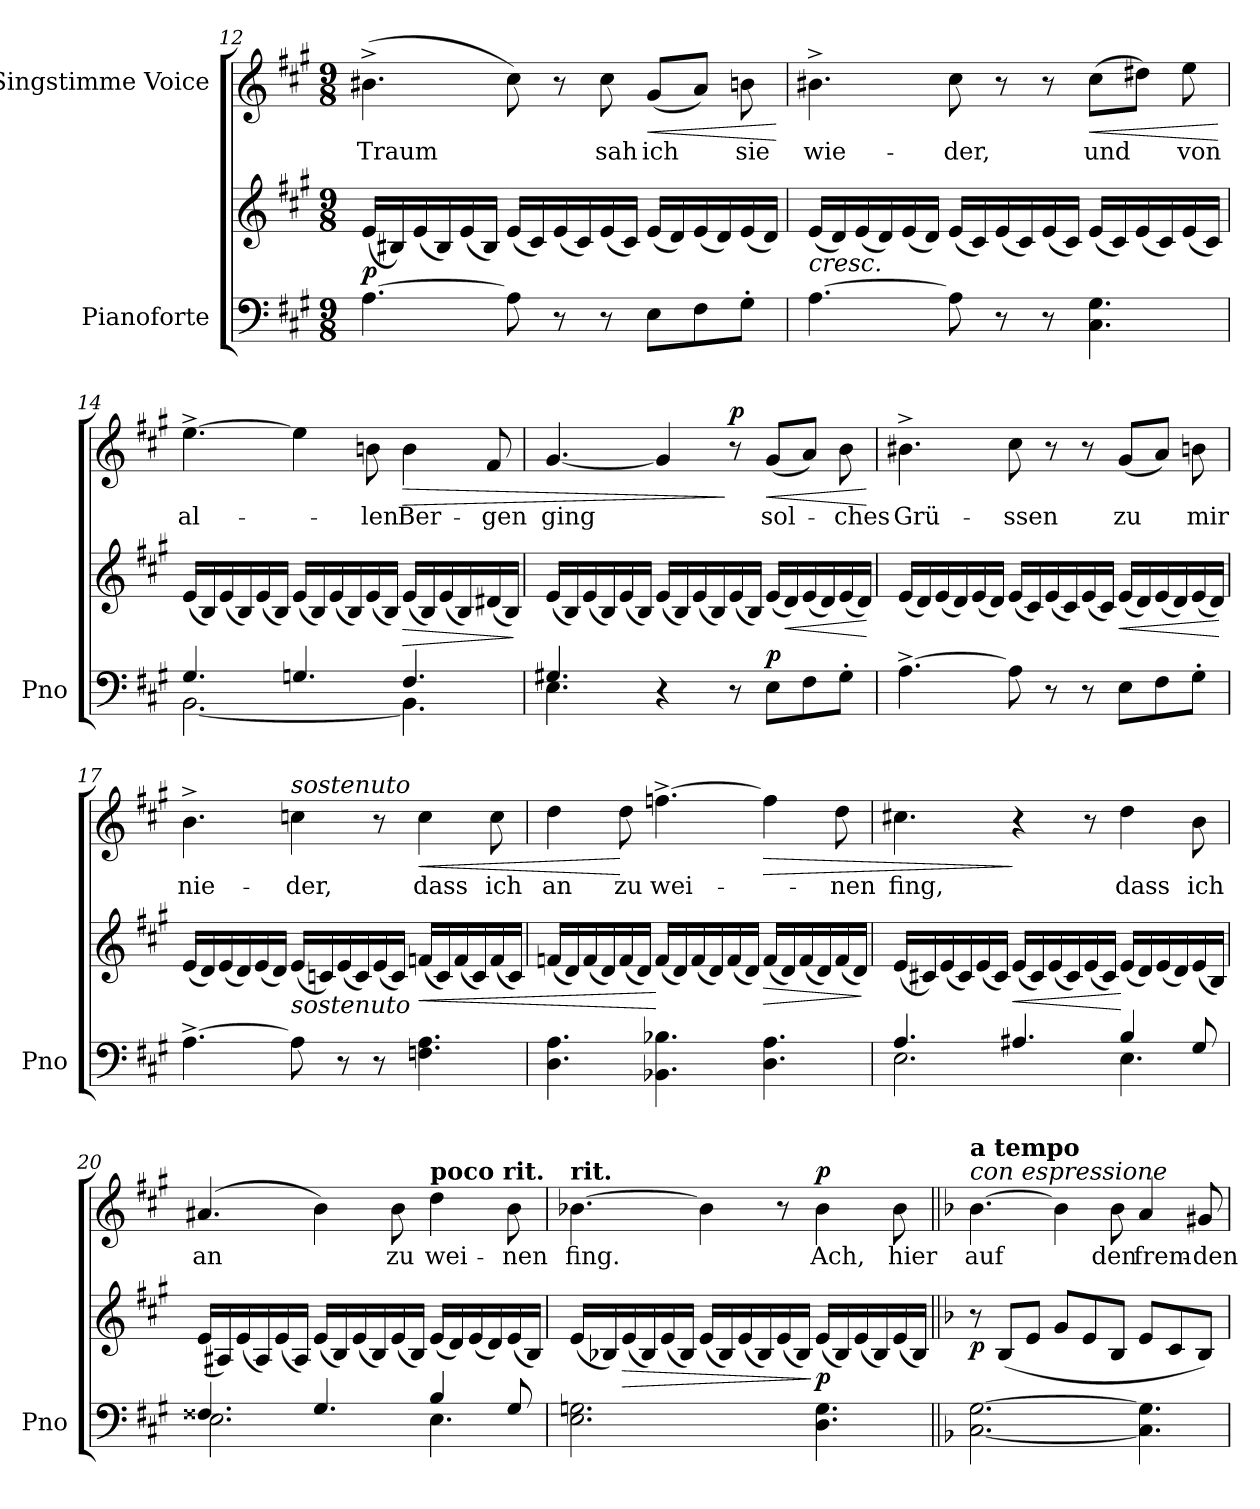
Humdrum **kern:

**kern	**kern	**dynam	**kern	**text	**dynam
*part2	*part2	*part2	*part1	*part1	*part1
*staff3	*staff2	*staff2/3	*staff1	*staff1	*staff1
*I"Pianoforte	*	*	*I"Singstimme Voice	*	*
*I'Pno	*	*	*	*	*
*clefF4	*clefG2	*	*clefG2	*	*
*k[f#c#g#]	*k[f#c#g#]	*	*k[f#c#g#]	*	*
*M9/8	*M9/8	*	*M9/8	*	*
=12	=12	=12	=12	=12	=12
!	!	!LO:DY:b	!	!LO:LY:b	!
[4.A\	(<16e/LL	p	(>4.b#X^\	Traum	.
.	16B#X/)	.	.	.	.
.	(<16e/	.	.	.	.
.	16B#/)	.	.	.	.
.	(<16e/	.	.	.	.
.	16B#/JJ)	.	.	.	.
8A\]	(<16e/LL	.	8cc#\)	.	.
.	16c#/)	.	.	.	.
8r	(<16e/	.	8r	.	.
.	16c#/)	.	.	.	.
!	!	!	!	!LO:LY:b	!
8r	(<16e/	.	8cc#\	sah	.
.	16c#/JJ)	.	.	.	.
!	!	!	!	!LO:LY:b	!LO:HP:b
8E\L	(<16e/LL	.	(<8g#/L	ich	<
.	16d/)	.	.	.	.
8F#\	(<16e/	.	8a/J)	.	.
.	16d/)	.	.	.	.
!	!	!	!	!LO:LY:b	!
8G#'\J	(<16e/	.	8bn\	sie	.
.	16d/JJ)	.	.	.	.
.	.	.	.	.	[
=13	=13	=13	=13	=13	=13
!	!LO:TX:b:i:t=cresc.	!	!	!	!
!	!	!	!	!LO:LY:b	!
[4.A\	(<16e/LL	.	4.b#X^\	wie-	.
.	16d/)	.	.	.	.
.	(<16e/	.	.	.	.
.	16d/)	.	.	.	.
.	(<16e/	.	.	.	.
.	16d/JJ)	.	.	.	.
!	!	!	!	!LO:LY:b	!
8A\]	(<16e/LL	.	8cc#\	-der,	.
.	16c#/)	.	.	.	.
8r	(<16e/	.	8r	.	.
.	16c#/)	.	.	.	.
8r	(<16e/	.	8r	.	.
.	16c#/JJ)	.	.	.	.
!	!	!	!	!LO:LY:b	!LO:HP:b
4.C#\ 4.G#\	(<16e/LL	.	(>8cc#\L	und	<
.	16c#/)	.	.	.	.
.	(<16e/	.	8dd#X\J)	.	.
.	16c#/)	.	.	.	.
!	!	!	!	!LO:LY:b	!
.	(<16e/	.	8ee\	von	.
.	16c#/JJ)	.	.	.	.
.	.	.	.	.	[
!!LO:LB:g=z
=14	=14	=14	=14	=14	=14
*^	*	*	*	*	*
!	!	!	!	!	!LO:LY:b	!
4.G#/	[2.BB\	(<16e/LL	.	[4.ee^\	al-	.
.	.	16B/)	.	.	.	.
.	.	(<16e/	.	.	.	.
.	.	16B/)	.	.	.	.
.	.	(<16e/	.	.	.	.
.	.	16B/JJ)	.	.	.	.
4.Gn/	.	(<16e/LL	.	4ee\]	.	.
.	.	16B/)	.	.	.	.
.	.	(<16e/	.	.	.	.
.	.	16B/)	.	.	.	.
!	!	!	!	!	!LO:LY:b	!
.	.	(<16e/	.	8bn\	-len	.
.	.	16B/JJ)	.	.	.	.
!	!	!	!LO:HP:b	!	!LO:LY:b	!LO:HP:b
4.F#/	4.BB\]	(<16e/LL	>	4b\	Ber-	>
.	.	16B/)	.	.	.	.
.	.	(<16e/	.	.	.	.
.	.	16B/)	.	.	.	.
!	!	!	!	!	!LO:LY:b	!
.	.	(<16d#X/	.	8f#/	-gen	.
.	.	16B/JJ)	.	.	.	.
*v	*v	*	*	*	*	*
.	.	]	.	.	.
=15	=15	=15	=15	=15	=15
*^	*	*	*	*	*
!	!	!	!	!	!LO:LY:b	!
4.G#X/	4.E\	(<16e/LL	.	[4.g#/	ging	.
.	.	16B/)	.	.	.	.
.	.	(<16e/	.	.	.	.
.	.	16B/)	.	.	.	.
.	.	(<16e/	.	.	.	.
.	.	16B/JJ)	.	.	.	.
4r	2.ryy	(<16e/LL	.	4g#/]	.	.
.	.	16B/)	.	.	.	.
.	.	(<16e/	.	.	.	.
.	.	16B/)	.	.	.	.
!	!	!	!	!	!	!LO:DY:n=1:a
8r	.	(<16e/	.	8r	.	] p
.	.	16B/JJ)	.	.	.	.
!	!	!	!LO:DY:a=2	!	!LO:LY:b	!LO:HP:b
8E\L	.	(<16e/LL	p	(<8g#/L	sol-	<
!	!	!	!LO:HP:b	!	!	!
.	.	16d/)	<	.	.	.
8F#\	.	(<16e/	.	8a/J)	.	.
.	.	16d/)	.	.	.	.
!	!	!	!	!	!LO:LY:b	!
8G#'\J	.	(<16e/	.	8b\	-ches	.
.	.	16d/JJ)	.	.	.	.
*v	*v	*	*	*	*	*
.	.	[	.	.	[
=16	=16	=16	=16	=16	=16
!	!	!	!	!LO:LY:b	!
[4.A^\	(<16e/LL	.	4.b#X^\	Grü-	.
.	16d/)	.	.	.	.
.	(<16e/	.	.	.	.
.	16d/)	.	.	.	.
.	(<16e/	.	.	.	.
.	16d/JJ)	.	.	.	.
!	!	!	!	!LO:LY:b	!
8A\]	(<16e/LL	.	8cc#\	-ssen	.
.	16c#/)	.	.	.	.
8r	(<16e/	.	8r	.	.
.	16c#/)	.	.	.	.
8r	(<16e/	.	8r	.	.
.	16c#/JJ)	.	.	.	.
!	!	!LO:HP:b	!	!LO:LY:b	!
8E\L	(<16e/LL	<	(<8g#/L	zu	.
.	16d/)	.	.	.	.
8F#\	(<16e/	.	8a/J)	.	.
.	16d/)	.	.	.	.
!	!	!	!	!LO:LY:b	!
8G#'\J	(<16e/	.	8bn\	mir	.
.	16d/JJ)	.	.	.	.
.	.	[	.	.	.
!!LO:LB:g=z
=17	=17	=17	=17	=17	=17
!	!	!	!	!LO:LY:b	!
[4.A^\	(<16e/LL	.	4.b^\	nie-	.
.	16d/)	.	.	.	.
.	(<16e/	.	.	.	.
.	16d/)	.	.	.	.
.	(<16e/	.	.	.	.
.	16d/JJ)	.	.	.	.
!	!	!	!LO:TX:a:i:t=sostenuto	!	!
!	!LO:TX:b:i:t=sostenuto	!	!	!	!
!	!	!	!	!LO:LY:b	!
8A\]	(<16e/LL	.	4ccn\	-der,	.
.	16cn/)	.	.	.	.
8r	(<16e/	.	.	.	.
.	16c/)	.	.	.	.
8r	(<16e/	.	8r	.	.
.	16c/JJ)	.	.	.	.
!	!	!LO:HP:b	!	!LO:LY:b	!LO:HP:b
4.Fn\ 4.A\	(<16fn/LL	<	4cc\	dass	<
.	16c/)	.	.	.	.
.	(<16f/	.	.	.	.
.	16c/)	.	.	.	.
!	!	!	!	!LO:LY:b	!
.	(<16f/	.	8cc\	ich	.
.	16c/JJ)	.	.	.	.
=18	=18	=18	=18	=18	=18
!	!	!	!	!LO:LY:b	!
4.D\ 4.A\	(<16fn/LL	.	4dd\	an	.
.	16d/)	.	.	.	.
.	(<16f/	.	.	.	.
.	16d/)	.	.	.	.
!	!	!	!	!LO:LY:b	!
.	(<16f/	.	8dd\	zu	[
.	16d/JJ)	.	.	.	.
!	!	!	!	!LO:LY:b	!
4.BB-X\ 4.B-X\	(<16f/LL	[	[4.ffn^\	wei-	.
.	16d/)	.	.	.	.
.	(<16f/	.	.	.	.
.	16d/)	.	.	.	.
.	(<16f/	.	.	.	.
.	16d/JJ)	.	.	.	.
!	!	!LO:HP:b	!	!	!LO:HP:b
4.D\ 4.A\	(<16f/LL	>	4ff\]	.	>
.	16d/)	.	.	.	.
.	(<16f/	.	.	.	.
.	16d/)	.	.	.	.
!	!	!	!	!LO:LY:b	!
.	(<16f/	.	8dd\	-nen	.
.	16d/JJ)	.	.	.	.
.	.	]	.	.	.
=19	=19	=19	=19	=19	=19
*^	*	*	*	*	*
!	!	!	!	!	!LO:LY:b	!
4.A/	2.E\	(<16e/LL	.	4.cc#X\	fing,	.
.	.	16c#X/)	.	.	.	.
.	.	(<16e/	.	.	.	.
.	.	16c#/)	.	.	.	.
.	.	(<16e/	.	.	.	.
.	.	16c#/JJ)	.	.	.	.
!	!	!	!LO:HP:b	!	!	!
4.A#X/	.	(<16e/LL	<	4r	.	]
.	.	16c#/)	.	.	.	.
.	.	(<16e/	.	.	.	.
.	.	16c#/)	.	.	.	.
.	.	(<16e/	.	8r	.	.
.	.	16c#/JJ)	.	.	.	.
!	!	!	!	!	!LO:LY:b	!
4B/	4.E\	(<16e/LL	[	4dd\	dass	.
.	.	16d/)	.	.	.	.
.	.	(<16e/	.	.	.	.
.	.	16d/)	.	.	.	.
!	!	!	!	!	!LO:LY:b	!
8G#/	.	(<16e/	.	8b\	ich	.
.	.	16B/JJ)	.	.	.	.
!!LO:LB:g=z
=20	=20	=20	=20	=20	=20	=20
!	!	!	!	!	!LO:LY:b	!
4.F##X/	2.E\	(<16e/LL	.	(>4.a#X/	an	.
.	.	16A#X/)	.	.	.	.
.	.	(<16e/	.	.	.	.
.	.	16A#/)	.	.	.	.
.	.	(<16e/	.	.	.	.
.	.	16A#/JJ)	.	.	.	.
4.G#/	.	(<16e/LL	.	4b\)	.	.
.	.	16B/)	.	.	.	.
.	.	(<16e/	.	.	.	.
.	.	16B/)	.	.	.	.
!	!	!	!	!	!LO:LY:b	!
.	.	(<16e/	.	8b\	zu	.
.	.	16B/JJ)	.	.	.	.
!	!	!	!	!LO:TX:a:B:t=poco rit.	!	!
!	!	!	!	!	!LO:LY:b	!
4B/	4.E\	(<16e/LL	.	4dd\	wei-	.
.	.	16d/)	.	.	.	.
.	.	(<16e/	.	.	.	.
.	.	16d/)	.	.	.	.
!	!	!	!	!	!LO:LY:b	!
8G#/	.	(<16e/	.	8b\	-nen	.
.	.	16B/JJ)	.	.	.	.
*v	*v	*	*	*	*	*
=21	=21	=21	=21	=21	=21
!	!	!	!LO:TX:a:B:t=rit.	!	!
!	!	!	!	!LO:LY:b	!
2.E\ 2.Gn\	(<16e/LL	.	[4.b-X\	fing.	.
.	16B-X/)	.	.	.	.
!	!	!LO:HP:b	!	!	!
.	(<16e/	>	.	.	.
.	16B-/)	.	.	.	.
.	(<16e/	.	.	.	.
.	16B-/JJ)	.	.	.	.
.	(<16e/LL	.	4b-\]	.	.
.	16B-/)	.	.	.	.
.	(<16e/	.	.	.	.
.	16B-/)	.	.	.	.
.	(<16e/	.	8r	.	.
.	16B-/JJ)	.	.	.	.
!	!	!LO:DY:n=1:b	!	!LO:LY:b	!LO:DY:a
4.D\ 4.G\	(<16e/LL	] p	4b-\	Ach,	p
.	16B-/)	.	.	.	.
.	(<16e/	.	.	.	.
.	16B-/)	.	.	.	.
!	!	!	!	!LO:LY:b	!
.	(<16e/	.	8b-\	hier	.
.	16B-/JJ)	.	.	.	.
!!LO:PB:g=z
=22||	=22||	=22||	=22||	=22||	=22||
*k[b-]	*k[b-]	*	*k[b-]	*	*
!	!	!	!LO:TX:a:i:t=con espressione	!	!
!	!	!	!LO:TX:a:B:t=a tempo	!	!
!	!	!LO:DY:b	!	!LO:LY:b	!
[2.C\ [2.G\	8r	p	[4.b-\	auf	.
.	(<8B-/L	.	.	.	.
.	8e/J	.	.	.	.
.	8g/L	.	4b-\]	.	.
.	8e/	.	.	.	.
!	!	!	!	!LO:LY:b	!
.	8B-/J	.	8b-\	den	.
!	!	!	!	!LO:LY:b	!
4.C\] 4.G\]	8e/L	.	4a/	frem-	.
.	8c/	.	.	.	.
!	!	!	!	!LO:LY:b	!
.	8B-/J)	.	8g#X/	-den	.
=	=	=	=	=	=
*-	*-	*-	*-	*-	*-
